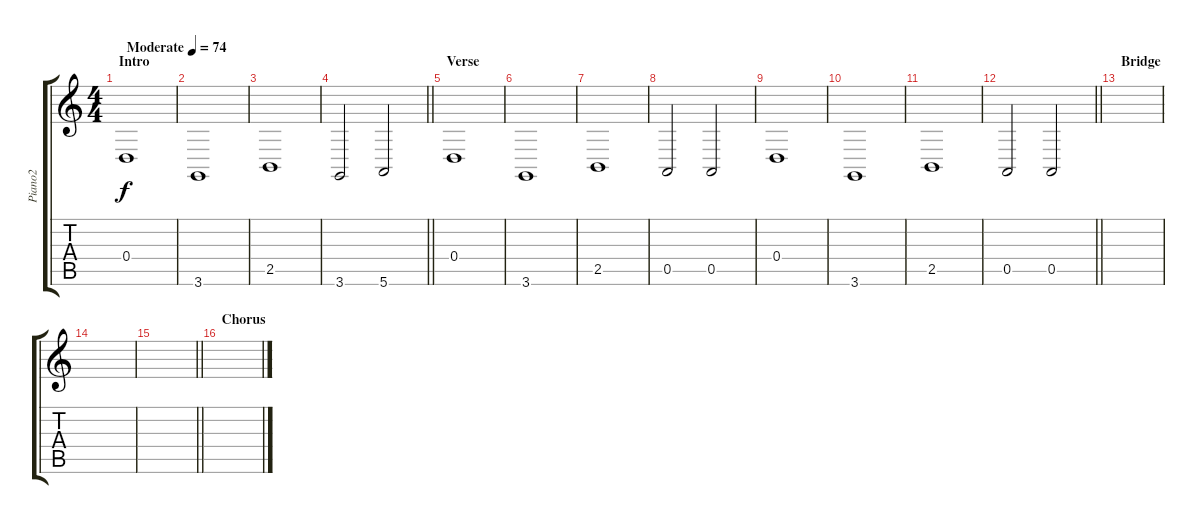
\track ("Piano2" "Piano2") {instrument acousticgrandpiano}
\staff {score tabs}
\tuning (E4 B3 G3 D3 A2 E2) {hide}
\ts (4 4)
\section ("" "Intro")
\tempo (74 "Moderate")
\clef g2
\ks c
0.4.1{dy f instrument acousticgrandpiano} |
3.6.1 |
2.5.1 |
\barLineRight lightlight
3.6.2 5.6.2 |
\section ("" "Verse")
0.4.1 |
3.6.1 |
2.5.1 |
0.5.2 0.5.2 |
0.4.1 |
3.6.1 |
2.5.1 |
\barLineRight lightlight
0.5.2 0.5.2 |
\section ("" "Bridge")
|
|
\barLineRight lightlight
|
\section ("" "Chorus")
